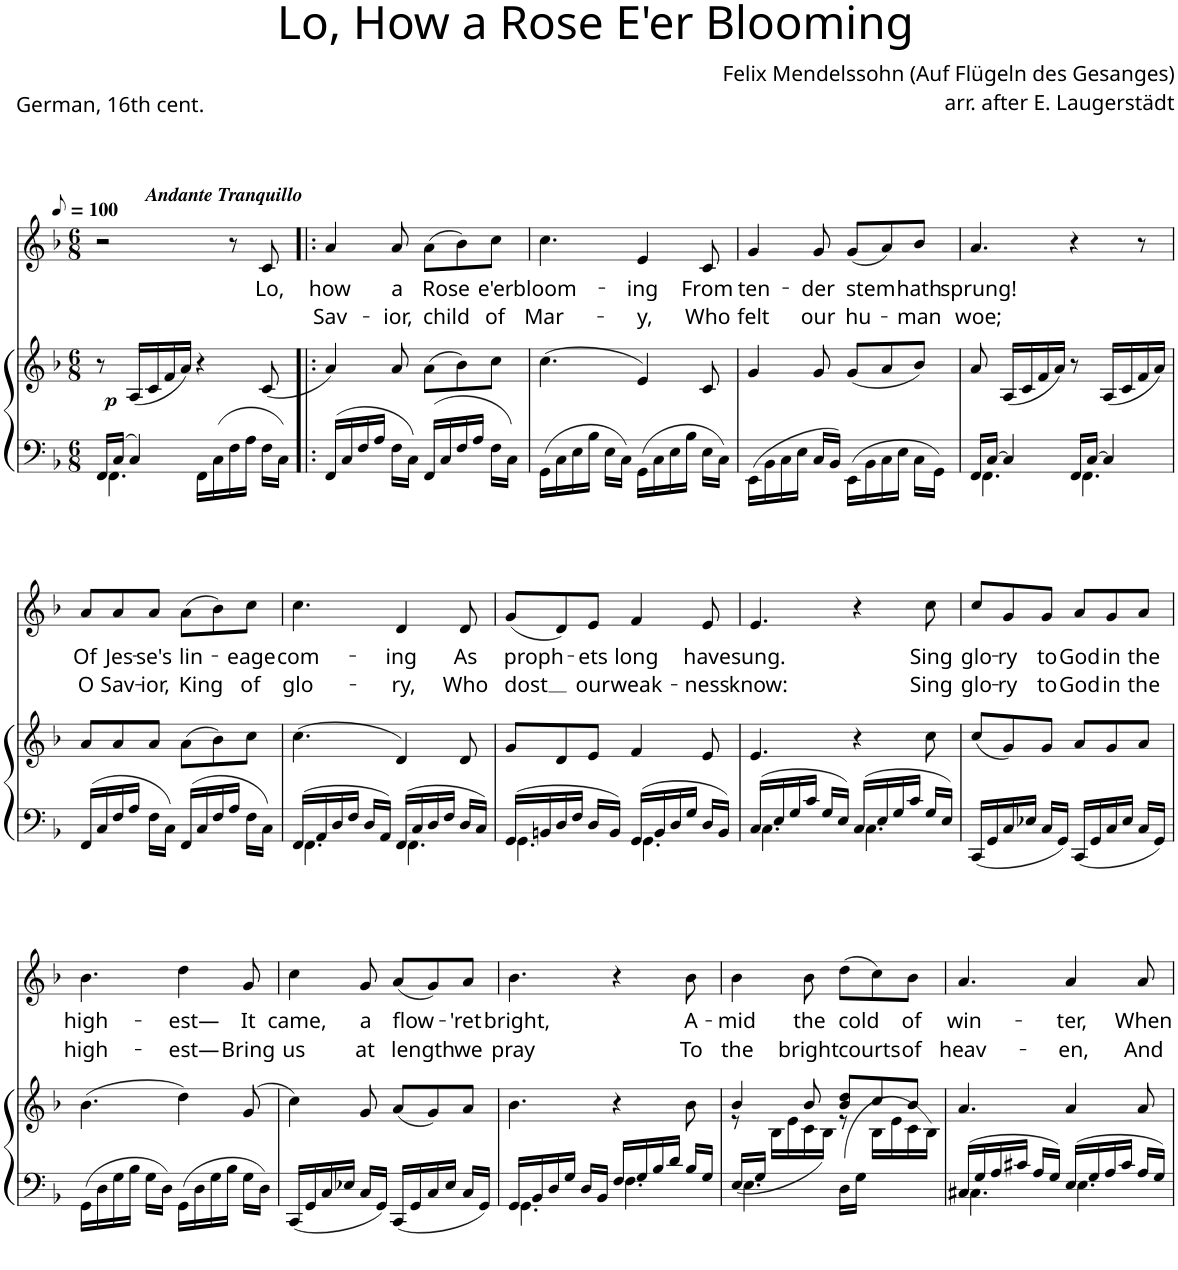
**kern	**kern	**dynam	**kern	**text	**text
*part2	*part2	*part2	*part1	*part1	*part1
*staff3	*staff2	*staff2/3	*staff1	*staff1	*staff1
*I"Piano	*	*	*I"Voice	*	*
*I'Pno	*	*	*	*	*
*clefF4	*clefG2	*	*clefG2	*	*
*k[b-]	*k[b-]	*	*k[b-]	*	*
*M6/8	*M6/8	*	*M6/8	*	*
*MM50	*MM50	*	*MM50	*	*
=1	=1	=1	=1	=1	=1
*^	*	*	*	*	*
!	!	!	!	!LO:TX:a:Bi:t=Andante Tranquillo	!	!
!	!	!	!LO:DY:b	!	!	!
16FF/LL	4.FF\	8r	p	2r	.	.
16C/JJ	.	.	.	.	.	.
4C/	.	(16A/LL	.	.	.	.
.	.	16c/	.	.	.	.
.	.	16f/	.	.	.	.
.	.	16a/JJ)	.	.	.	.
16FF\LL	8ryy	4r	.	.	.	.
16C\	.	.	.	.	.	.
16F\	4ryy	.	.	8r	.	.
16A\JJ	.	.	.	.	.	.
!	!	!	!	!	!LO:LY:b	!
16F\LL	.	(8c/	.	8c/	Lo,	.
16C\JJ	.	.	.	.	.	.
*v	*v	*	*	*	*	*
=2!|:	=2!|:	=2!|:	=2!|:	=2!|:	=2!|:
!	!	!	!	!LO:LY:b	!LO:LY:b
16FF/LL	4a/)	.	4a/	how	Sav-
16C/	.	.	.	.	.
16F/	.	.	.	.	.
16A/JJ	.	.	.	.	.
!	!	!	!	!LO:LY:b	!LO:LY:b
16F\LL	8a/	.	8a/	a	-ior,
16C\JJ	.	.	.	.	.
!	!	!	!	!LO:LY:b	!LO:LY:b
16FF/LL	(8a\L	.	(8a\L	Rose	-child
16C/	.	.	.	.	.
16F/	8b-\)	.	8b-\)	.	.
16A/JJ	.	.	.	.	.
!	!	!	!	!LO:LY:b	!LO:LY:b
16F\LL	8cc\J	.	8cc\J	e'er	of
16C\JJ	.	.	.	.	.
=3	=3	=3	=3	=3	=3
!	!	!	!	!LO:LY:b	!LO:LY:b
16GG\LL	(4.cc\	.	4.cc\	bloom-	Mar-
16C\	.	.	.	.	.
16E\	.	.	.	.	.
16B-\JJ	.	.	.	.	.
16E\LL	.	.	.	.	.
16C\JJ	.	.	.	.	.
!	!	!	!	!LO:LY:b	!LO:LY:b
16GG\LL	4e/)	.	4e/	-ing	-y,
16C\	.	.	.	.	.
16E\	.	.	.	.	.
16B-\JJ	.	.	.	.	.
!	!	!	!	!LO:LY:b	!LO:LY:b
16E\LL	8c/	.	8c/	From	Who
16C\JJ	.	.	.	.	.
=4	=4	=4	=4	=4	=4
!	!	!	!	!LO:LY:b	!LO:LY:b
16EE\LL	4g/	.	4g/	ten-	felt
16BB-\	.	.	.	.	.
16C\	.	.	.	.	.
16E\JJ	.	.	.	.	.
!	!	!	!	!LO:LY:b	!LO:LY:b
16C/LL	8g/	.	8g/	-der	our
16BB-/JJ	.	.	.	.	.
!	!	!	!	!LO:LY:b	!LO:LY:b
16EE\LL	(8g/L	.	(8g/L	stem	hu-
16BB-\	.	.	.	.	.
16C\	8a/	.	8a/)	.	.
16E\JJ	.	.	.	.	.
!	!	!	!	!LO:LY:b	!LO:LY:b
16C\LL	8b-/J)	.	8b-/J	hath	-man
16GG\JJ	.	.	.	.	.
=5	=5	=5	=5	=5	=5
*^	*	*	*	*	*
!	!	!	!	!	!LO:LY:b	!LO:LY:b
16FF/LL	4.FF\	8a/	.	4.a/	sprung!	woe;
[16C/JJ	.	.	.	.	.	.
4C/]	.	(16A/LL	.	.	.	.
.	.	16c/	.	.	.	.
.	.	16f/	.	.	.	.
.	.	16a/JJ)	.	.	.	.
16FF/LL	4.FF\	8r	.	4r	.	.
[16C/JJ	.	.	.	.	.	.
4C/]	.	(16A/LL	.	.	.	.
.	.	16c/	.	.	.	.
.	.	16f/	.	8r	.	.
.	.	16a/JJ)	.	.	.	.
*v	*v	*	*	*	*	*
!!LO:LB:g=z
=6	=6	=6	=6	=6	=6
!	!	!	!	!LO:LY:b	!LO:LY:b
16FF/LL	8a/L	.	8a/L	Of	O
16C/	.	.	.	.	.
!	!	!	!	!LO:LY:b	!LO:LY:b
16F/	8a/	.	8a/	Jes-	Sav-
16A/JJ	.	.	.	.	.
!	!	!	!	!LO:LY:b	!LO:LY:b
16F\LL	8a/J	.	8a/J	-se's	-ior,
16C\JJ	.	.	.	.	.
!	!	!	!	!LO:LY:b	!LO:LY:b
16FF/LL	(8a\L	.	(8a\L	lin-	King
16C/	.	.	.	.	.
16F/	8b-\)	.	8b-\)	.	.
16A/JJ	.	.	.	.	.
!	!	!	!	!LO:LY:b	!LO:LY:b
16F\LL	8cc\J	.	8cc\J	-eage	of
16C\JJ	.	.	.	.	.
=7	=7	=7	=7	=7	=7
*^	*	*	*	*	*
!	!	!	!	!	!LO:LY:b	!LO:LY:b
16FF/LL	4.FF\	(4.cc\	.	4.cc\	com-	glo-
16AA/	.	.	.	.	.	.
16D/	.	.	.	.	.	.
16F/JJ	.	.	.	.	.	.
16D/LL	.	.	.	.	.	.
16AA/JJ	.	.	.	.	.	.
!	!	!	!	!	!LO:LY:b	!LO:LY:b
16FF/LL	4.FF\	4d/)	.	4d/	-ing	-ry,
16C/	.	.	.	.	.	.
16D/	.	.	.	.	.	.
16F/JJ	.	.	.	.	.	.
!	!	!	!	!	!LO:LY:b	!LO:LY:b
16D/LL	.	8d/	.	8d/	As	Who
16C/JJ	.	.	.	.	.	.
=8	=8	=8	=8	=8	=8	=8
!	!	!	!	!	!LO:LY:b	!LO:LY:b
16GG/LL	4.GG\	8g/L	.	(8g/L	proph-	-dost
16BBn/	.	.	.	.	.	.
16D/	.	8d/	.	8d/)	.	.
16F/JJ	.	.	.	.	.	.
!	!	!	!	!	!LO:LY:b	!LO:LY:b
16D/LL	.	8e/J	.	8e/J	-ets	our
16BB/JJ	.	.	.	.	.	.
!	!	!	!	!	!LO:LY:b	!LO:LY:b
16GG/LL	4.GG\	4f/	.	4f/	long	weak-
16BB/	.	.	.	.	.	.
16D/	.	.	.	.	.	.
16G/JJ	.	.	.	.	.	.
!	!	!	!	!	!LO:LY:b	!LO:LY:b
16D/LL	.	8e/	.	8e/	have	-ness
16BB/JJ	.	.	.	.	.	.
=9	=9	=9	=9	=9	=9	=9
!	!	!	!	!	!LO:LY:b	!LO:LY:b
16C/LL	4.C\	4.e/	.	4.e/	sung.	know:
16E/	.	.	.	.	.	.
16G/	.	.	.	.	.	.
16c/JJ	.	.	.	.	.	.
16G/LL	.	.	.	.	.	.
16E/JJ	.	.	.	.	.	.
16C/LL	4.C\	4r	.	4r	.	.
16E/	.	.	.	.	.	.
16G/	.	.	.	.	.	.
16c/JJ	.	.	.	.	.	.
!	!	!	!	!	!LO:LY:b	!LO:LY:b
16G/LL	.	8cc\	.	8cc\	Sing	Sing
16E/JJ	.	.	.	.	.	.
*v	*v	*	*	*	*	*
=10	=10	=10	=10	=10	=10
!	!	!	!	!LO:LY:b	!LO:LY:b
16CC/LL	(8cc/L	.	8cc/L	glo-	glo-
16GG/	.	.	.	.	.
!	!	!	!	!LO:LY:b	!LO:LY:b
16C/	8g/)	.	8g/	-ry	-ry
16E-X/JJ	.	.	.	.	.
!	!	!	!	!LO:LY:b	!LO:LY:b
16C/LL	8g/J	.	8g/J	to	to
16GG/JJ	.	.	.	.	.
!	!	!	!	!LO:LY:b	!LO:LY:b
16CC/LL	8a/L	.	8a/L	God	God
16GG/	.	.	.	.	.
!	!	!	!	!LO:LY:b	!LO:LY:b
16C/	8g/	.	8g/	in	in
16E-/JJ	.	.	.	.	.
!	!	!	!	!LO:LY:b	!LO:LY:b
16C/LL	8a/J	.	8a/J	the	the
16GG/JJ	.	.	.	.	.
!!LO:LB:g=z
=11	=11	=11	=11	=11	=11
!	!	!	!	!LO:LY:b	!LO:LY:b
16GG\LL	(4.b-\	.	4.b-\	high-	high-
16D\	.	.	.	.	.
16G\	.	.	.	.	.
16B-\JJ	.	.	.	.	.
16G\LL	.	.	.	.	.
16D\JJ	.	.	.	.	.
!	!	!	!	!LO:LY:b	!LO:LY:b
16GG\LL	4dd\)	.	4dd\	-est—	-est—
16D\	.	.	.	.	.
16G\	.	.	.	.	.
16B-\JJ	.	.	.	.	.
!	!	!	!	!LO:LY:b	!LO:LY:b
16G\LL	(8g/	.	8g/	It	Bring
16D\JJ	.	.	.	.	.
=12	=12	=12	=12	=12	=12
!	!	!	!	!LO:LY:b	!LO:LY:b
16CC/LL	4cc\)	.	4cc\	came,	us
16GG/	.	.	.	.	.
16C/	.	.	.	.	.
16E-X/JJ	.	.	.	.	.
!	!	!	!	!LO:LY:b	!LO:LY:b
16C/LL	8g/	.	8g/	a	at
16GG/JJ	.	.	.	.	.
!	!	!	!	!LO:LY:b	!LO:LY:b
16CC/LL	(8a/L	.	(8a/L	flow-	-length
16GG/	.	.	.	.	.
16C/	8g/)	.	8g/)	.	.
16E-/JJ	.	.	.	.	.
!	!	!	!	!LO:LY:b	!LO:LY:b
16C/LL	8a/J	.	8a/J	-'ret	we
16GG/JJ	.	.	.	.	.
=13	=13	=13	=13	=13	=13
*^	*	*	*	*	*
!	!	!	!	!	!LO:LY:b	!LO:LY:b
16GG/LL	4.GG\	4.b-\	.	4.b-\	bright,	pray
16BB-/	.	.	.	.	.	.
16D/	.	.	.	.	.	.
16G/JJ	.	.	.	.	.	.
16D/LL	.	.	.	.	.	.
16BB-/JJ	.	.	.	.	.	.
16F/LL	4.F\	4r	.	4r	.	.
16G/	.	.	.	.	.	.
16B-/	.	.	.	.	.	.
16d/JJ	.	.	.	.	.	.
!	!	!	!	!	!LO:LY:b	!LO:LY:b
16B-/LL	.	8b-\	.	8b-\	A-	To
16G/JJ	.	.	.	.	.	.
=14	=14	=14	=14	=14	=14	=14
*	*	*^	*	*	*	*
!	!	!	!	!	!	!LO:LY:b	!LO:LY:b
16E/LL	4.E\	4b-/	8r	.	4b-\	-mid	the
16G/JJ	.	.	.	.	.	.	.
4ryy	.	.	16B-\LL	.	.	.	.
.	.	.	16e\	.	.	.	.
!	!	!	!	!	!	!LO:LY:b	!LO:LY:b
.	.	8b-/	16c\	.	8b-\	the	bright
.	.	.	(16B-\JJ	.	.	.	.
!	!	!	!	!	!	!LO:LY:b	!LO:LY:b
16D\LL	8ryy	8b-/ 8dd/L	8r	.	(8dd\L	cold	courts
16G\JJ	.	.	.	.	.	.	.
4ryy	4ryy	8cc/	16B-\LL	.	8cc\)	.	.
.	.	.	16e\	.	.	.	.
!	!	!	!	!	!	!LO:LY:b	!LO:LY:b
.	.	8b-/J	16c\	.	8b-\J	of	of
.	.	.	(16B-\JJ	.	.	.	.
=15	=15	=15	=15	=15	=15	=15	=15
!	!	!	!	!	!	!LO:LY:b	!LO:LY:b
*	*	*v	*v	*	*	*	*
16C#X/LL	4.C#\	4.a/	.	4.a/	win-	heav-
16G/	.	.	.	.	.	.
16A/	.	.	.	.	.	.
16c#X/JJ	.	.	.	.	.	.
16A/LL	.	.	.	.	.	.
16G/JJ	.	.	.	.	.	.
!	!	!	!	!	!LO:LY:b	!LO:LY:b
16E/LL	4.E\	4a/	.	4a/	-ter,	-en,
16G/	.	.	.	.	.	.
16A/	.	.	.	.	.	.
16c#/JJ	.	.	.	.	.	.
!	!	!	!	!	!LO:LY:b	!LO:LY:b
16A/LL	.	8a/	.	8a/	When	And
16G/JJ	.	.	.	.	.	.
*v	*v	*	*	*	*	*
=	=	=	=	=	=
*-	*-	*-	*-	*-	*-
